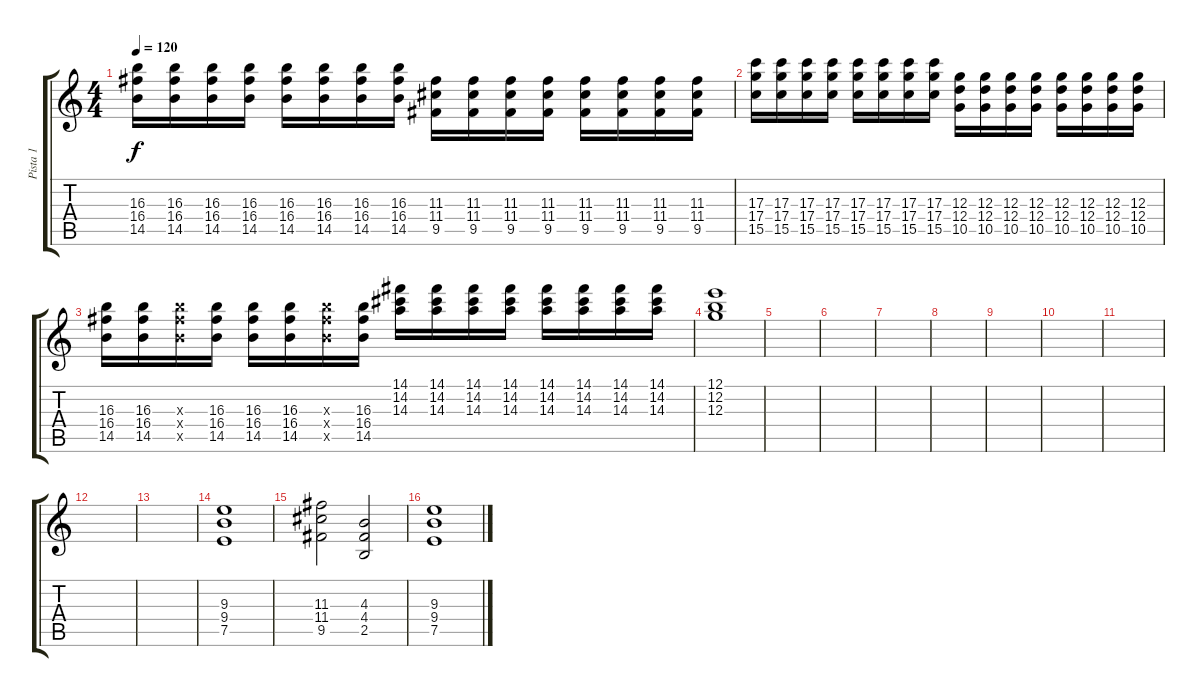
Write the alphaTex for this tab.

\track ("Pista 1" "Pista 1") {instrument overdrivenguitar}
\staff {score tabs}
\tuning (E4 B3 G3 D3 A2 E2) {hide}
\ts (4 4)
\tempo 120
\clef g2
\ks c
(16.3 16.4 14.5).16{dy f} (16.3 16.4 14.5).16 (16.3 16.4 14.5).16 (16.3 16.4 14.5).16 (16.3 16.4 14.5).16 (16.3 16.4 14.5).16 (16.3 16.4 14.5).16 (16.3 16.4 14.5).16 (11.3 11.4 9.5).16 (11.3 11.4 9.5).16 (11.3 11.4 9.5).16 (11.3 11.4 9.5).16 (11.3 11.4 9.5).16 (11.3 11.4 9.5).16 (11.3 11.4 9.5).16 (11.3 11.4 9.5).16 |
(17.3 17.4 15.5).16 (17.3 17.4 15.5).16 (17.3 17.4 15.5).16 (17.3 17.4 15.5).16 (17.3 17.4 15.5).16 (17.3 17.4 15.5).16 (17.3 17.4 15.5).16 (17.3 17.4 15.5).16 (12.3 12.4 10.5).16 (12.3 12.4 10.5).16 (12.3 12.4 10.5).16 (12.3 12.4 10.5).16 (12.3 12.4 10.5).16 (12.3 12.4 10.5).16 (12.3 12.4 10.5).16 (12.3 12.4 10.5).16 |
(16.3 16.4 14.5).16 (16.3 16.4 14.5).16 (16.3{x} 16.4{x} 14.5{x}).16 (16.3 16.4 14.5).16 (16.3 16.4 14.5).16 (16.3 16.4 14.5).16 (16.3{x} 16.4{x} 14.5{x}).16 (16.3 16.4 14.5).16 (14.1 14.2 14.3).16 (14.1 14.2 14.3).16 (14.1 14.2 14.3).16 (14.1 14.2 14.3).16 (14.1 14.2 14.3).16 (14.1 14.2 14.3).16 (14.1 14.2 14.3).16 (14.1 14.2 14.3).16 |
(12.1 12.2 12.3).1 |
|
|
|
|
|
|
|
|
|
(9.3 9.4 7.5).1 |
(11.3 11.4 9.5).2 (4.3 4.4 2.5).2 |
(9.3 9.4 7.5).1
